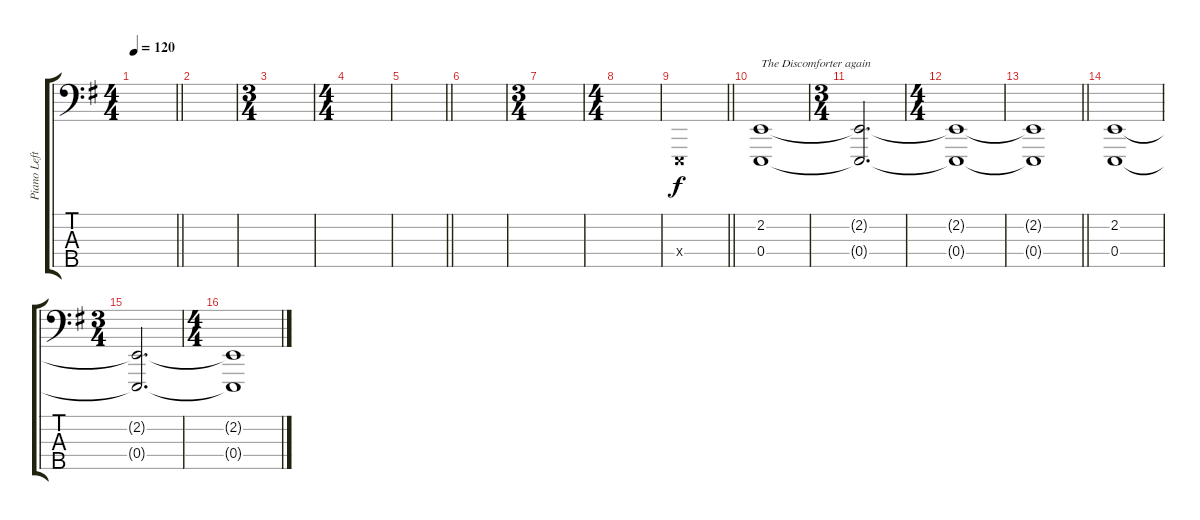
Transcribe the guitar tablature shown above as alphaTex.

\track ("Piano Left Standard" "Piano Left") {instrument acousticgrandpiano}
\staff {score tabs}
\tuning (G2 D2 A1 E1 B0) {hide}
\ts (4 4)
\tempo 120
\clef f4
\barLineRight lightlight
\ks eminor
|
|
\ts (3 4)
|
\ts (4 4)
|
\barLineRight lightlight
|
|
\ts (3 4)
|
\ts (4 4)
|
\barLineRight lightlight
0.4{x}.1{volume 0} |
\section ("" "")
(2.2 0.4).1{txt "The Discomforter again" volume 16 instrument lead1square} |
\ts (3 4)
(2.2{t} 0.4{t}).2{d} |
\ts (4 4)
(2.2{t} 0.4{t}).1 |
\barLineRight lightlight
(2.2{t} 0.4{t}).1 |
(2.2 0.4).1 |
\ts (3 4)
(2.2{t} 0.4{t}).2{d} |
\ts (4 4)
(2.2{t} 0.4{t}).1
